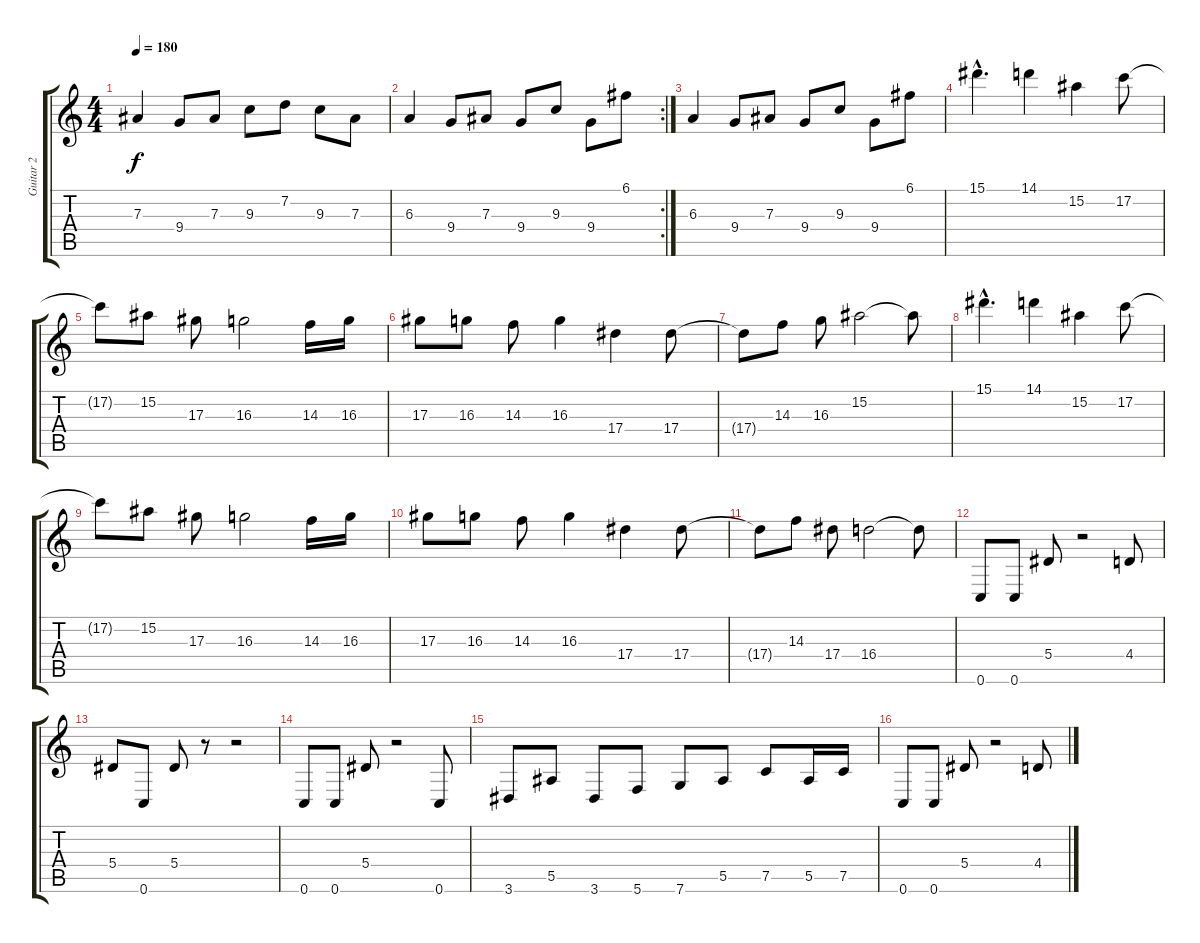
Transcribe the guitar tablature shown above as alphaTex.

\track ("Guitar 2" "Guitar 2") {instrument distortionguitar}
\staff {score tabs}
\tuning (C4 G3 Eb3 Bb2 F2 C2) {hide}
\ts (4 4)
\tempo 180
\clef g2
\ks c
7.3.4{dy f} 9.4.8 7.3.8 9.3.8 7.2.8 9.3.8 7.3.8 |
\rc 2
6.3.4 9.4.8 7.3.8 9.4.8 9.3.8 9.4.8 6.1.8 |
6.3.4 9.4.8 7.3.8 9.4.8 9.3.8 9.4.8 6.1.8 |
15.1{hac}.4{d} 14.1.4 15.2.4 17.2.8 |
17.2{t}.8 15.2.8 17.3.8 16.3.2 14.3.16 16.3.16 |
17.3.8 16.3.8 14.3.8 16.3.4 17.4.4 17.4.8 |
17.4{t}.8 14.3.8 16.3.8 15.2.2 15.2{t}.8 |
15.1{hac}.4{d} 14.1.4 15.2.4 17.2.8 |
17.2{t}.8 15.2.8 17.3.8 16.3.2 14.3.16 16.3.16 |
17.3.8 16.3.8 14.3.8 16.3.4 17.4.4 17.4.8 |
17.4{t}.8 14.3.8 17.4.8 16.4.2 16.4{t}.8 |
0.6.8 0.6.8 5.4.8 r.2 4.4.8 |
5.4.8 0.6.8 5.4.8 r.8 r.2 |
0.6.8 0.6.8 5.4.8 r.2 0.6.8 |
3.6.8 5.5.8 3.6.8 5.6.8 7.6.8 5.5.8 7.5.8 5.5.16 7.5.16 |
0.6.8 0.6.8 5.4.8 r.2 4.4.8
